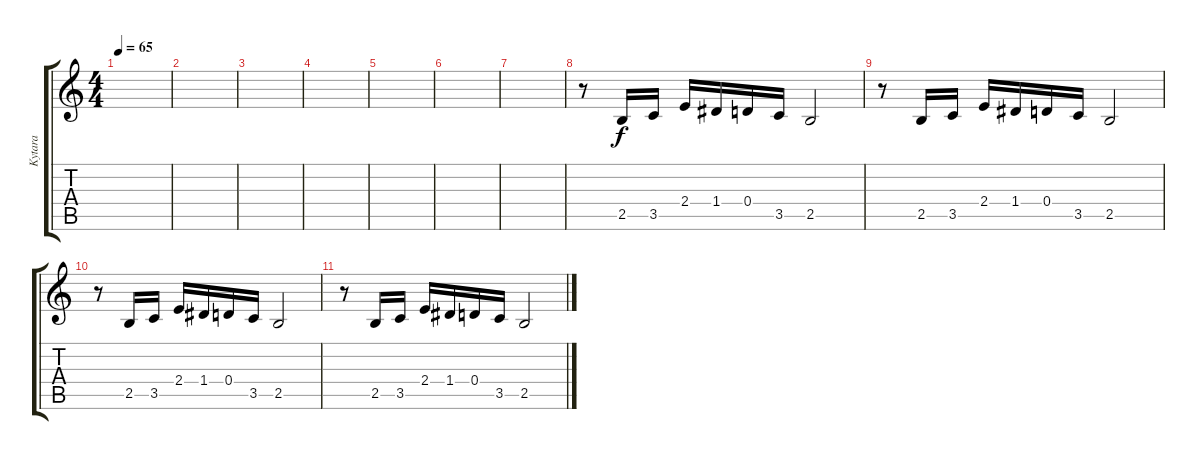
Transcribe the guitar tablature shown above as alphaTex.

\track ("Kytara" "Kytara") {instrument distortionguitar}
\staff {score tabs}
\tuning (E4 B3 G3 D3 A2 E2) {hide}
\ts (4 4)
\tempo 65
\clef g2
\ks c
|
|
|
|
|
|
|
r.8 2.5.16 3.5.16 2.4.16 1.4.16 0.4.16 3.5.16 2.5.2 |
r.8 2.5.16 3.5.16 2.4.16 1.4.16 0.4.16 3.5.16 2.5.2 |
r.8 2.5.16 3.5.16 2.4.16 1.4.16 0.4.16 3.5.16 2.5.2 |
r.8 2.5.16 3.5.16 2.4.16 1.4.16 0.4.16 3.5.16 2.5.2
